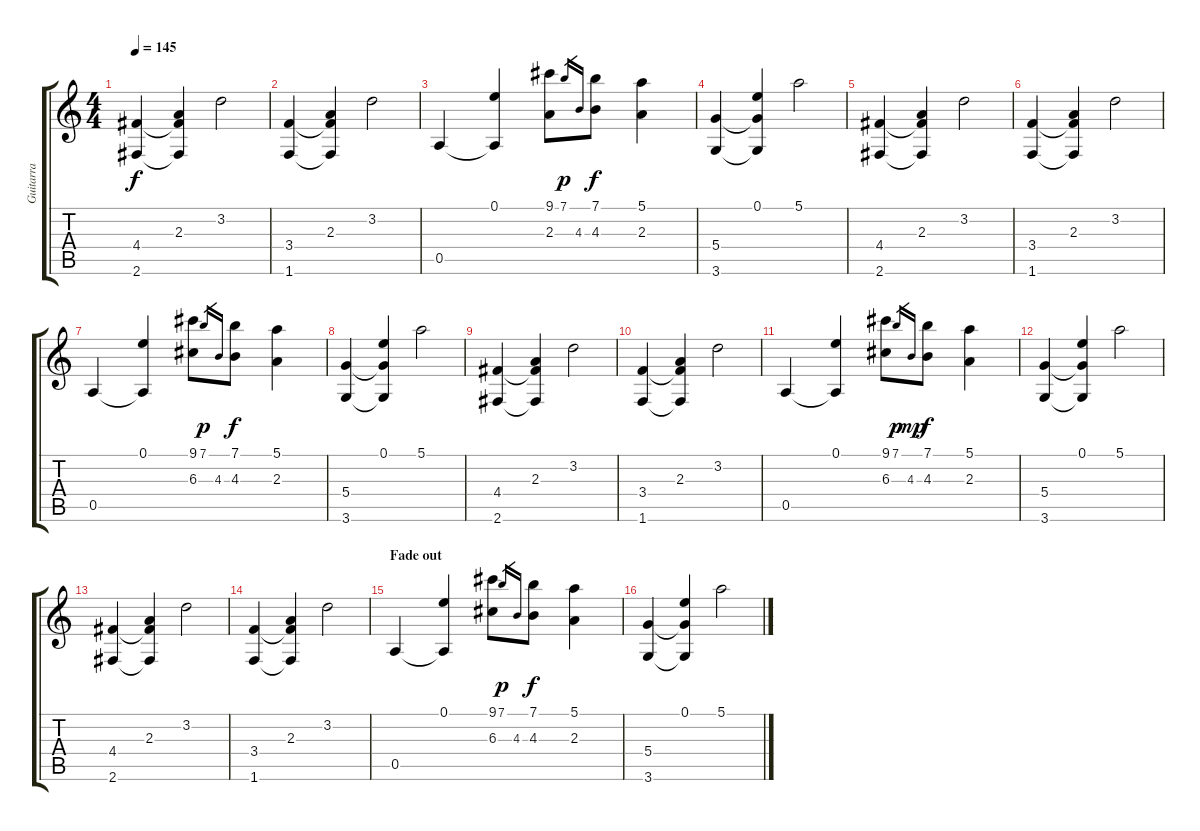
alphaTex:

\track ("Guitarra" "Guitarra") {instrument acousticguitarsteel}
\staff {score tabs}
\tuning (E4 B3 G3 D3 A2 E2) {hide}
\ts (4 4)
\tempo 145
\clef g2
\ks c
(4.4 2.6).4{dy f} (2.3 4.4{t} 2.6{t}).4 3.2.2 |
(3.4 1.6).4 (2.3 3.4{t} 1.6{t}).4 3.2.2 |
0.5.4 (0.1 0.5{t}).4 (9.1 2.3).8 7.1.16{gr dy p} 4.3.16{gr} (7.1 4.3).8{dy f} (5.1 2.3).4 |
(5.4 3.6).4 (0.1 5.4{t} 3.6{t}).4 5.1.2 |
(4.4 2.6).4 (2.3 4.4{t} 2.6{t}).4 3.2.2 |
(3.4 1.6).4 (2.3 3.4{t} 1.6{t}).4 3.2.2 |
0.5.4 (0.1 0.5{t}).4 (9.1 6.3).8 7.1.16{gr dy p} 4.3.16{gr} (7.1 4.3).8{dy f} (5.1 2.3).4 |
(5.4 3.6).4 (0.1 5.4{t} 3.6{t}).4 5.1.2 |
(4.4 2.6).4 (2.3 4.4{t} 2.6{t}).4 3.2.2 |
(3.4 1.6).4 (2.3 3.4{t} 1.6{t}).4 3.2.2 |
0.5.4 (0.1 0.5{t}).4 (9.1 6.3).8 7.1.16{gr dy p} 4.3.16{gr dy mp} (7.1 4.3).8{dy f} (5.1 2.3).4 |
(5.4 3.6).4 (0.1 5.4{t} 3.6{t}).4 5.1.2 |
(4.4 2.6).4 (2.3 4.4{t} 2.6{t}).4 3.2.2 |
(3.4 1.6).4 (2.3 3.4{t} 1.6{t}).4 3.2.2 |
\section ("" "Fade out")
0.5.4 (0.1 0.5{t}).4 (9.1 6.3).8 7.1.16{gr dy p} 4.3.16{gr} (7.1 4.3).8{dy f} (5.1 2.3).4 |
(5.4 3.6).4 (0.1 5.4{t} 3.6{t}).4 5.1.2
